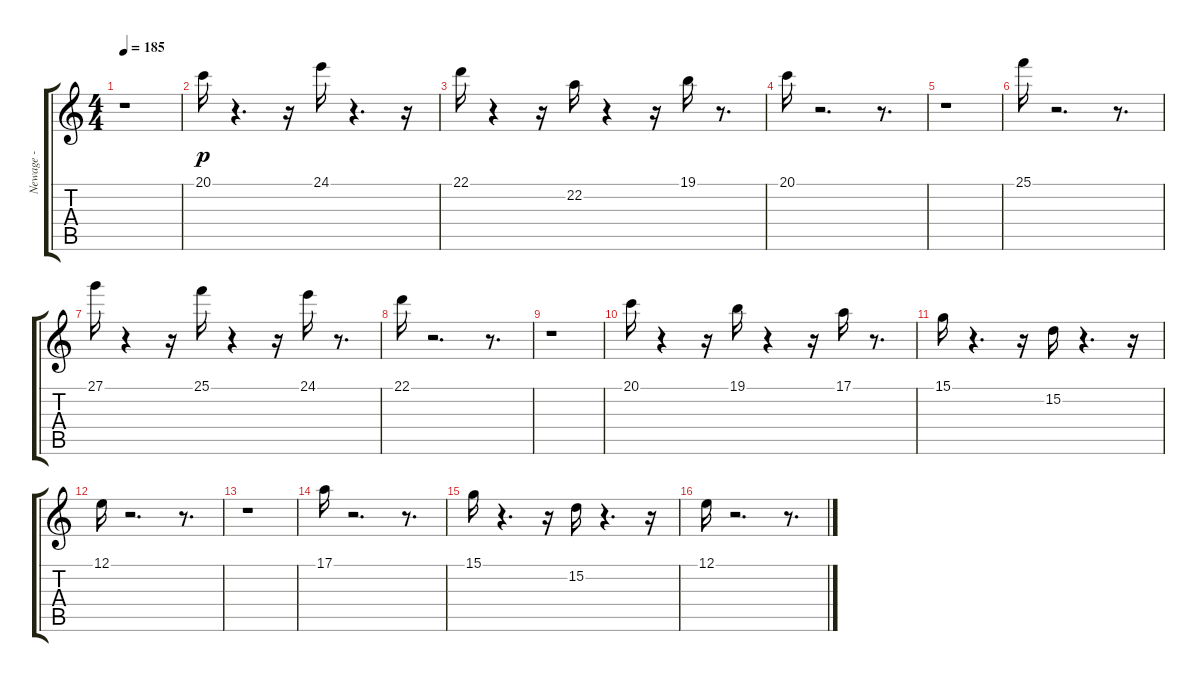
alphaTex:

\track ("Newage - " "Newage - ") {instrument pad1newage}
\staff {score tabs}
\tuning (E4 B3 G3 D3 A2 E2) {hide}
\ts (4 4)
\tempo 185
\clef g2
\ks c
r.1{dy p} |
20.1.16 r.4{d} r.16 24.1.16 r.4{d} r.16 |
22.1.16 r.4 r.16 22.2.16 r.4 r.16 19.1.16 r.8{d} |
20.1.16 r.2{d} r.8{d} |
r.1 |
25.1.16 r.2{d} r.8{d} |
27.1.16 r.4 r.16 25.1.16 r.4 r.16 24.1.16 r.8{d} |
22.1.16 r.2{d} r.8{d} |
r.1 |
20.1.16 r.4 r.16 19.1.16 r.4 r.16 17.1.16 r.8{d} |
15.1.16 r.4{d} r.16 15.2.16 r.4{d} r.16 |
12.1.16 r.2{d} r.8{d} |
r.1 |
17.1.16 r.2{d} r.8{d} |
15.1.16 r.4{d} r.16 15.2.16 r.4{d} r.16 |
12.1.16 r.2{d} r.8{d}
